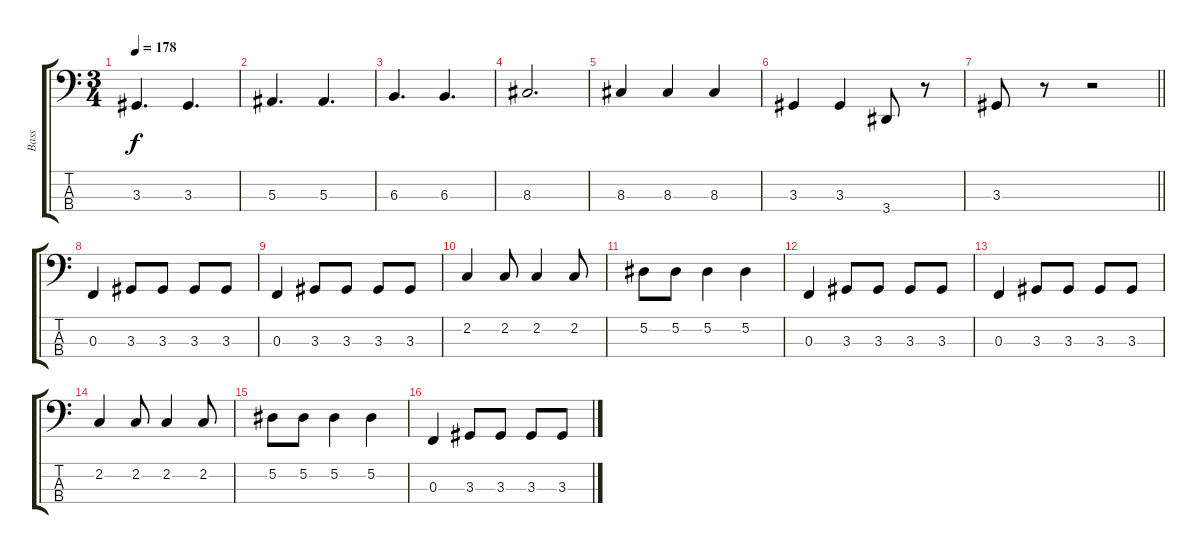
\track ("Bass" "Bass") {instrument slapbass1}
\staff {score tabs}
\tuning (Eb2 Bb1 F1 C1) {hide}
\ts (3 4)
\tempo 178
\clef f4
\ks c
3.3.4{d dy f} 3.3.4{d} |
5.3.4{d} 5.3.4{d} |
6.3.4{d} 6.3.4{d} |
8.3.2{d} |
8.3.4 8.3.4 8.3.4 |
3.3.4 3.3.4 3.4.8 r.8 |
\barLineRight lightlight
3.3.8 r.8 r.2 |
0.3.4 3.3.8 3.3.8 3.3.8 3.3.8 |
0.3.4 3.3.8 3.3.8 3.3.8 3.3.8 |
2.2.4 2.2.8 2.2.4 2.2.8 |
5.2.8 5.2.8 5.2.4 5.2.4 |
0.3.4 3.3.8 3.3.8 3.3.8 3.3.8 |
0.3.4 3.3.8 3.3.8 3.3.8 3.3.8 |
2.2.4 2.2.8 2.2.4 2.2.8 |
5.2.8 5.2.8 5.2.4 5.2.4 |
0.3.4 3.3.8 3.3.8 3.3.8 3.3.8
